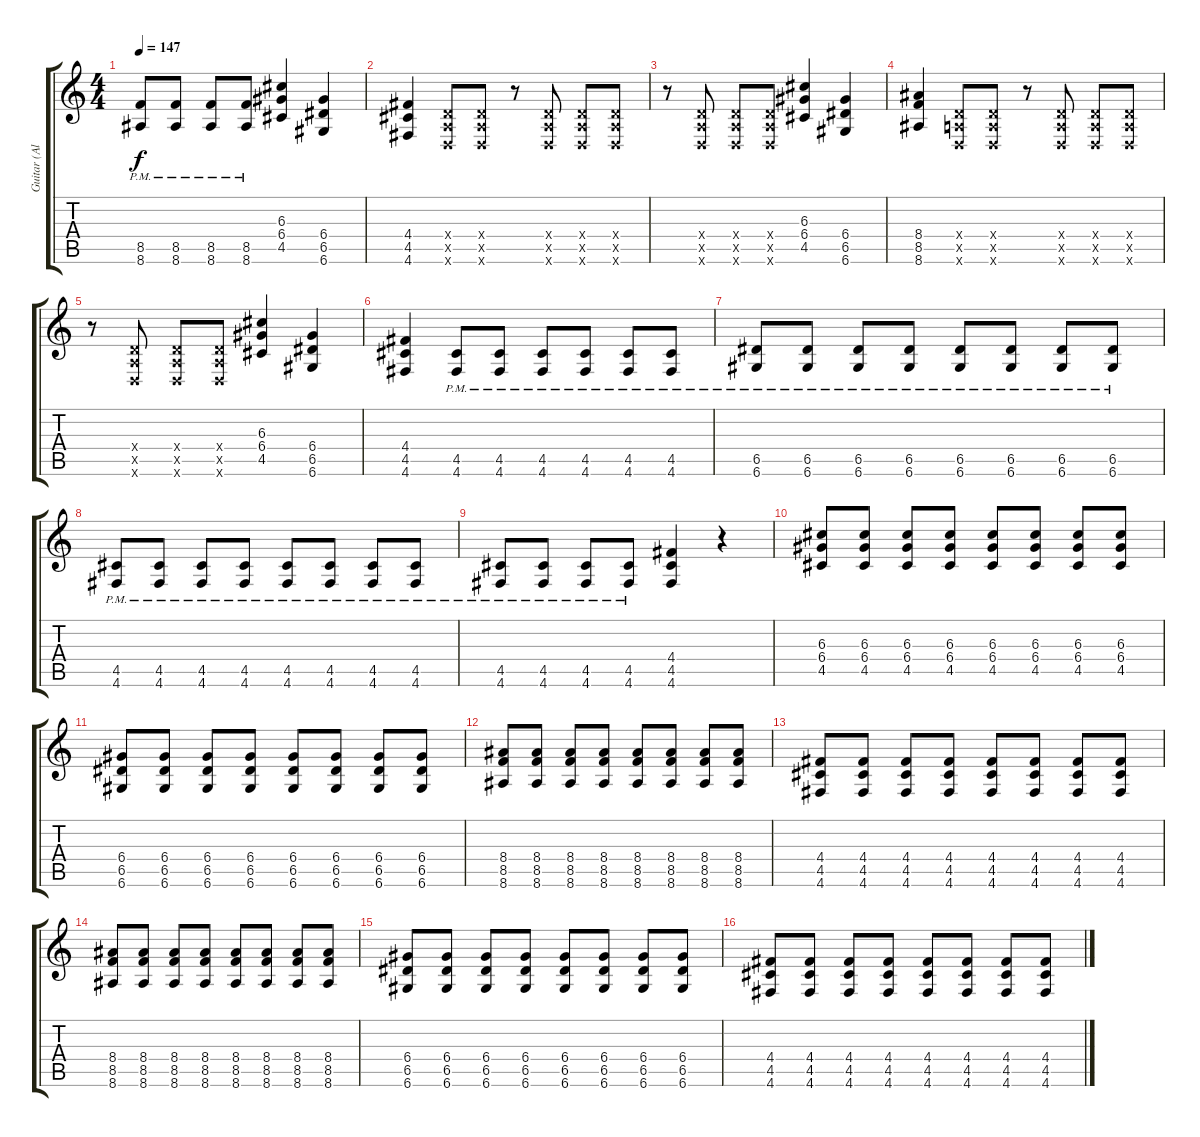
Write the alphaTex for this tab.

\track ("Guitar (Alex - Left)" "Guitar (Al") {instrument distortionguitar}
\staff {score tabs}
\tuning (E4 B3 G3 D3 A2 D2) {hide}
\ts (4 4)
\tempo 147
\clef g2
\ks c
(8.5{pm} 8.6{pm}).8{dy f} (8.5{pm} 8.6{pm}).8 (8.5{pm} 8.6{pm}).8 (8.5{pm} 8.6{pm}).8 (6.3 6.4 4.5).4 (6.4 6.5 6.6).4 |
(4.4 4.5 4.6).4 (0.4{x} 0.5{x} 0.6{x}).8 (0.4{x} 0.5{x} 0.6{x}).8 r.8 (0.4{x} 0.5{x} 0.6{x}).8 (0.4{x} 0.5{x} 0.6{x}).8 (0.4{x} 0.5{x} 0.6{x}).8 |
r.8 (0.4{x} 0.5{x} 0.6{x}).8 (0.4{x} 0.5{x} 0.6{x}).8 (0.4{x} 0.5{x} 0.6{x}).8 (6.3 6.4 4.5).4 (6.4 6.5 6.6).4 |
(8.4 8.5 8.6).4 (0.4{x} 0.5{x} 0.6{x}).8 (0.4{x} 0.5{x} 0.6{x}).8 r.8 (0.4{x} 0.5{x} 0.6{x}).8 (0.4{x} 0.5{x} 0.6{x}).8 (0.4{x} 0.5{x} 0.6{x}).8 |
r.8 (0.4{x} 0.5{x} 0.6{x}).8 (0.4{x} 0.5{x} 0.6{x}).8 (0.4{x} 0.5{x} 0.6{x}).8 (6.3 6.4 4.5).4 (6.4 6.5 6.6).4 |
(4.4 4.5 4.6).4 (4.5{pm} 4.6{pm}).8 (4.5{pm} 4.6{pm}).8 (4.5{pm} 4.6{pm}).8 (4.5{pm} 4.6{pm}).8 (4.5{pm} 4.6{pm}).8 (4.5{pm} 4.6{pm}).8 |
(6.5{pm} 6.6{pm}).8 (6.5{pm} 6.6{pm}).8 (6.5{pm} 6.6{pm}).8 (6.5{pm} 6.6{pm}).8 (6.5{pm} 6.6{pm}).8 (6.5{pm} 6.6{pm}).8 (6.5{pm} 6.6{pm}).8 (6.5{pm} 6.6{pm}).8 |
(4.5{pm} 4.6{pm}).8 (4.5{pm} 4.6{pm}).8 (4.5{pm} 4.6{pm}).8 (4.5{pm} 4.6{pm}).8 (4.5{pm} 4.6{pm}).8 (4.5{pm} 4.6{pm}).8 (4.5{pm} 4.6{pm}).8 (4.5{pm} 4.6{pm}).8 |
(4.5{pm} 4.6{pm}).8 (4.5{pm} 4.6{pm}).8 (4.5{pm} 4.6{pm}).8 (4.5{pm} 4.6).8 (4.4 4.5 4.6).4 r.4 |
(6.3 6.4 4.5).8 (6.3 6.4 4.5).8 (6.3 6.4 4.5).8 (6.3 6.4 4.5).8 (6.3 6.4 4.5).8 (6.3 6.4 4.5).8 (6.3 6.4 4.5).8 (6.3 6.4 4.5).8 |
(6.4 6.5 6.6).8 (6.4 6.5 6.6).8 (6.4 6.5 6.6).8 (6.4 6.5 6.6).8 (6.4 6.5 6.6).8 (6.4 6.5 6.6).8 (6.4 6.5 6.6).8 (6.4 6.5 6.6).8 |
(8.4 8.5 8.6).8 (8.4 8.5 8.6).8 (8.4 8.5 8.6).8 (8.4 8.5 8.6).8 (8.4 8.5 8.6).8 (8.4 8.5 8.6).8 (8.4 8.5 8.6).8 (8.4 8.5 8.6).8 |
(4.4 4.5 4.6).8 (4.4 4.5 4.6).8 (4.4 4.5 4.6).8 (4.4 4.5 4.6).8 (4.4 4.5 4.6).8 (4.4 4.5 4.6).8 (4.4 4.5 4.6).8 (4.4 4.5 4.6).8 |
(8.4 8.5 8.6).8 (8.4 8.5 8.6).8 (8.4 8.5 8.6).8 (8.4 8.5 8.6).8 (8.4 8.5 8.6).8 (8.4 8.5 8.6).8 (8.4 8.5 8.6).8 (8.4 8.5 8.6).8 |
(6.4 6.5 6.6).8 (6.4 6.5 6.6).8 (6.4 6.5 6.6).8 (6.4 6.5 6.6).8 (6.4 6.5 6.6).8 (6.4 6.5 6.6).8 (6.4 6.5 6.6).8 (6.4 6.5 6.6).8 |
(4.4 4.5 4.6).8 (4.4 4.5 4.6).8 (4.4 4.5 4.6).8 (4.4 4.5 4.6).8 (4.4 4.5 4.6).8 (4.4 4.5 4.6).8 (4.4 4.5 4.6).8 (4.4 4.5 4.6).8
